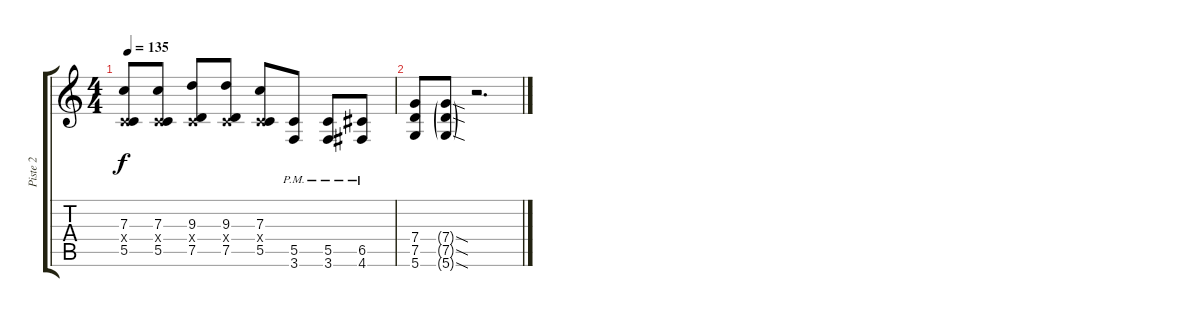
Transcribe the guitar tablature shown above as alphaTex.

\track ("Piste 2" "Piste 2") {instrument distortionguitar}
\staff {score tabs}
\tuning (D4 A3 F3 C3 G2 D2) {hide}
\ts (4 4)
\tempo 135
\clef g2
\ks c
(7.3 0.4{x} 5.5).8{dy f} (7.3 0.4{x} 5.5).8 (9.3 0.4{x} 7.5).8 (9.3 0.4{x} 7.5).8 (7.3 0.4{x} 5.5).8 (5.5{pm} 3.6{pm}).8 (5.5{pm} 3.6{pm}).8 (6.5{pm} 4.6{pm}).8 |
(7.4 7.5 5.6).8 (7.4{sod g} 7.5{sod g} 5.6{sod g}).8 r.2{d}
